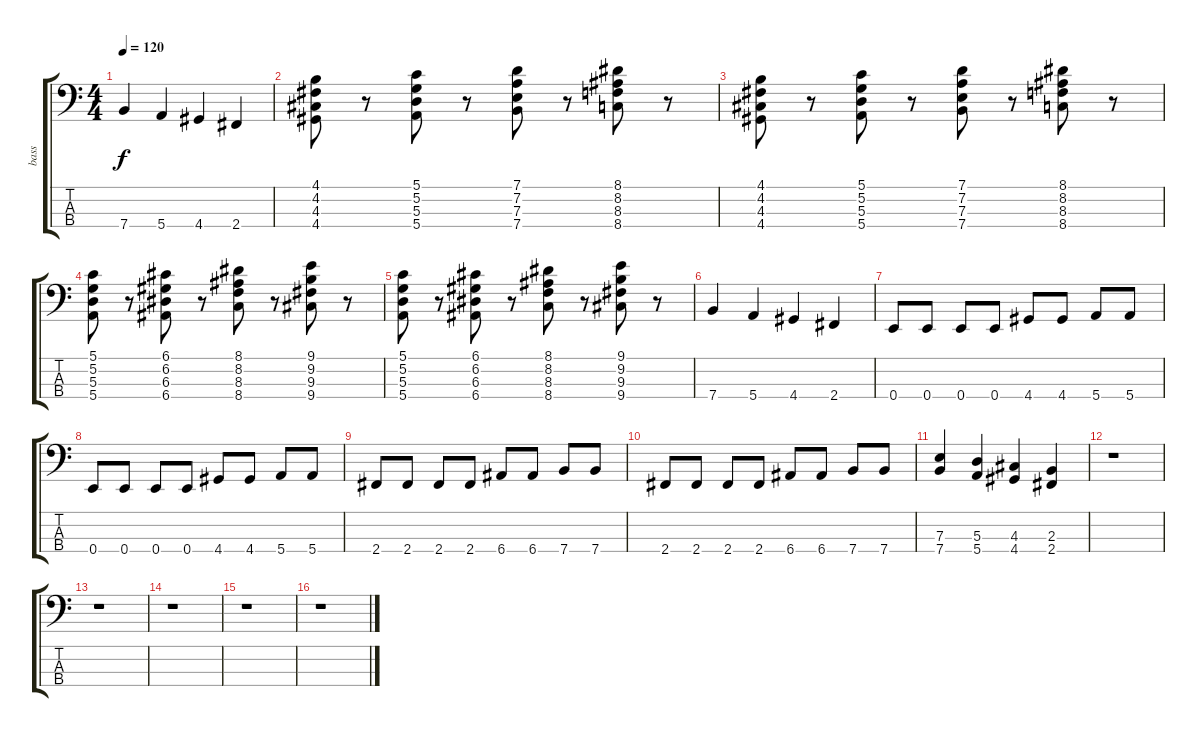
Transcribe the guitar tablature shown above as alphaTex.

\track ("bass" "bass") {instrument electricbasspick}
\staff {score tabs}
\tuning (G2 D2 A1 E1) {hide}
\ts (4 4)
\tempo 120
\clef f4
\ks c
7.4.4{dy f} 5.4.4 4.4.4 2.4.4 |
(4.1 4.2 4.3 4.4).8 r.8 (5.1 5.2 5.3 5.4).8 r.8 (7.1 7.2 7.3 7.4).8 r.8 (8.1 8.2 8.3 8.4).8 r.8 |
(4.1 4.2 4.3 4.4).8 r.8 (5.1 5.2 5.3 5.4).8 r.8 (7.1 7.2 7.3 7.4).8 r.8 (8.1 8.2 8.3 8.4).8 r.8 |
(5.1 5.2 5.3 5.4).8 r.8 (6.1 6.2 6.3 6.4).8 r.8 (8.1 8.2 8.3 8.4).8 r.8 (9.1 9.2 9.3 9.4).8 r.8 |
(5.1 5.2 5.3 5.4).8 r.8 (6.1 6.2 6.3 6.4).8 r.8 (8.1 8.2 8.3 8.4).8 r.8 (9.1 9.2 9.3 9.4).8 r.8 |
7.4.4 5.4.4 4.4.4 2.4.4 |
0.4.8 0.4.8 0.4.8 0.4.8 4.4.8 4.4.8 5.4.8 5.4.8 |
0.4.8 0.4.8 0.4.8 0.4.8 4.4.8 4.4.8 5.4.8 5.4.8 |
2.4.8 2.4.8 2.4.8 2.4.8 6.4.8 6.4.8 7.4.8 7.4.8 |
2.4.8 2.4.8 2.4.8 2.4.8 6.4.8 6.4.8 7.4.8 7.4.8 |
(7.3 7.4).4 (5.3 5.4).4 (4.3 4.4).4 (2.3 2.4).4 |
r.1 |
r.1 |
r.1 |
r.1 |
r.1
